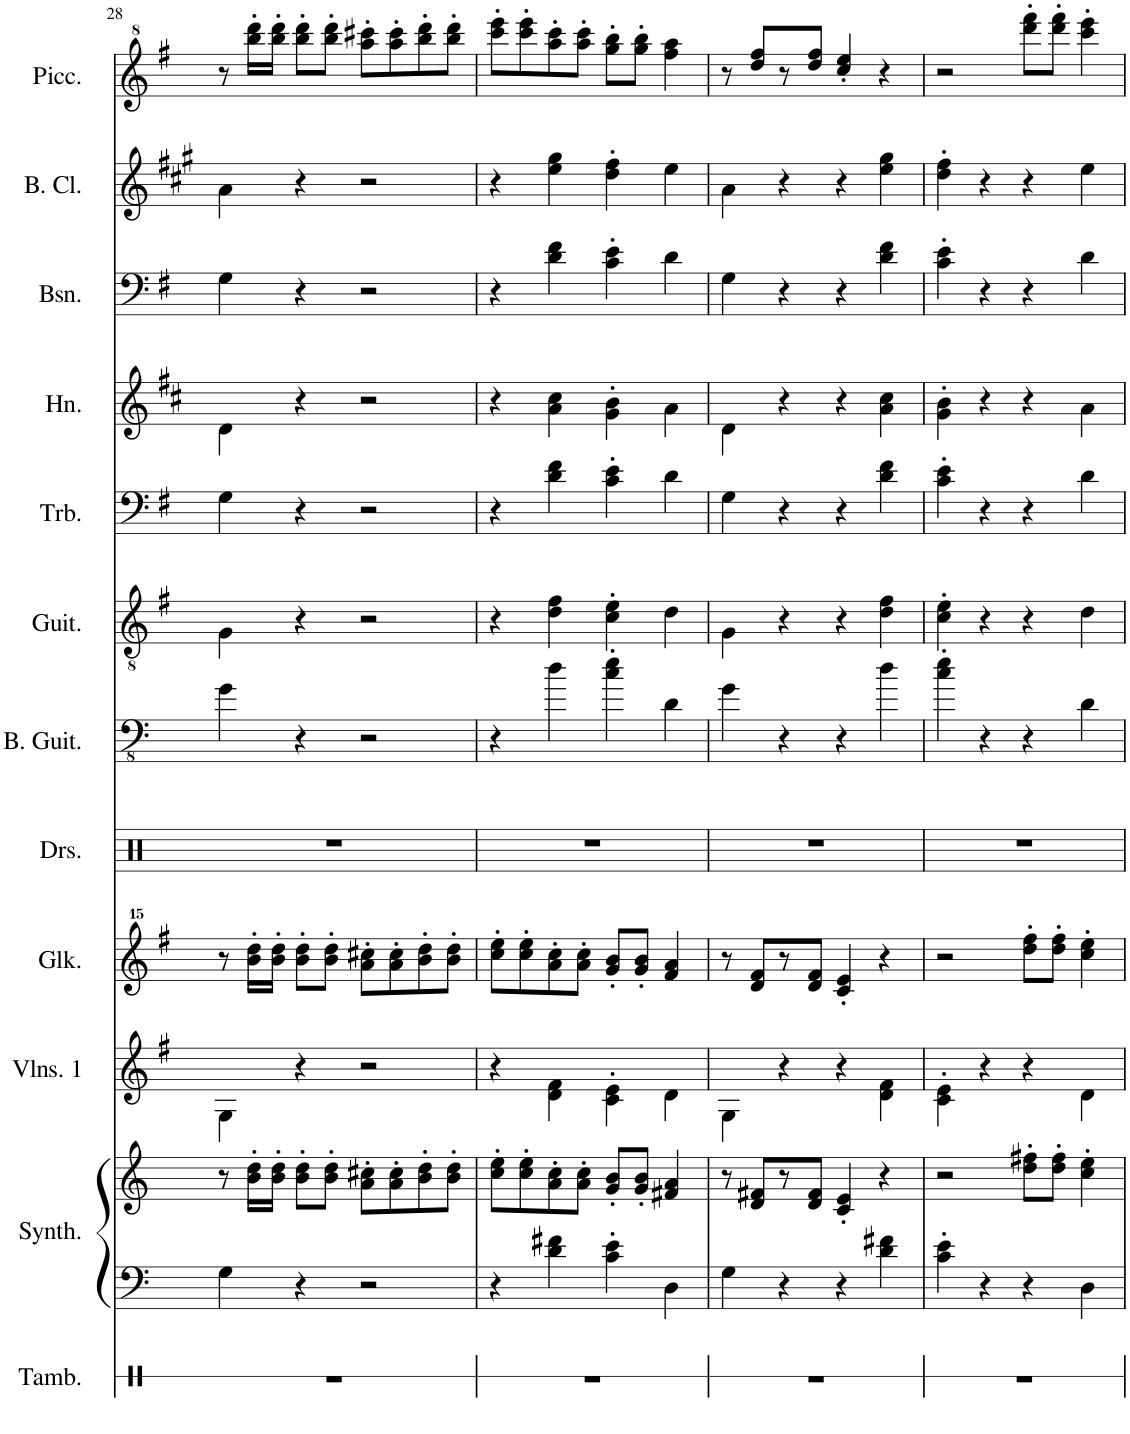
**kern	**kern	**kern	**kern	**kern	**kern	**kern	**kern	**kern	**kern	**kern	**kern	**kern
*part12	*part11	*part11	*part10	*part9	*part8	*part7	*part6	*part5	*part4	*part3	*part2	*part1
*staff13	*staff12	*staff11	*staff10	*staff9	*staff8	*staff7	*staff6	*staff5	*staff4	*staff3	*staff2	*staff1
*I"Tambourine	*I"Keyboard Synthesizer	*	*I"Violins 1	*I"Glockenspiel	*I"Drumset	*I"Bass Guitar	*I"Guitar	*I"Trombone	*I"Horn	*I"Bassoon	*I"Bass Clarinet	*I"Piccolo
*I'Tamb.	*I'Synth.	*	*I'Vlns. 1	*I'Glk.	*I'Drs.	*I'B. Guit.	*I'Guit.	*I'Trb.	*I'Hn.	*I'Bsn.	*I'B. Cl.	*I'Picc.
!!LO:PB:g=z
*clefX	*clefF4	*clefG2	*clefG2	*clefG^^2	*clefX	*clefFv4	*clefGv2	*clefF4	*clefG2	*clefF4	*clefG2	*clefG^2
*	*	*	*	*	*	*	*	*	*Trd4c7	*	*Trd8c14	*Trd-7c-12
*k[]	*k[]	*k[]	*k[f#]	*k[f#]	*k[]	*k[]	*k[f#]	*k[f#]	*k[f#c#]	*k[f#]	*k[f#c#g#]	*k[f#]
*M4/4	*M4/4	*M4/4	*M4/4	*M4/4	*M4/4	*M4/4	*M4/4	*M4/4	*M4/4	*M4/4	*M4/4	*M4/4
=28	=28	=28	=28	=28	=28	=28	=28	=28	=28	=28	=28	=28
1r	4G\	8r	4G\	8r	1r	4G\	4G\	4G\	4d\	4G\	4a\	8r
.	.	16b\' 16dd\'LL	.	16bbb\' 16dddd\'LL	.	.	.	.	.	.	.	16bbb\' 16dddd\'LL
.	.	16b\' 16dd\'JJ	.	16bbb\' 16dddd\'JJ	.	.	.	.	.	.	.	16bbb\' 16dddd\'JJ
.	4r	8b\' 8dd\'L	4r	8bbb\' 8dddd\'L	.	4r	4r	4r	4r	4r	4r	8bbb\' 8dddd\'L
.	.	8b\' 8dd\'J	.	8bbb\' 8dddd\'J	.	.	.	.	.	.	.	8bbb\' 8dddd\'J
.	2r	8a\' 8cc#X\'L	2r	8aaa\' 8cccc#X\'L	.	2r	2r	2r	2r	2r	2r	8aaa\' 8cccc#X\'L
.	.	8a\' 8cc#\'	.	8aaa\' 8cccc#\'	.	.	.	.	.	.	.	8aaa\' 8cccc#\'
.	.	8b\' 8dd\'	.	8bbb\' 8dddd\'	.	.	.	.	.	.	.	8bbb\' 8dddd\'
.	.	8b\' 8dd\'J	.	8bbb\' 8dddd\'J	.	.	.	.	.	.	.	8bbb\' 8dddd\'J
=29	=29	=29	=29	=29	=29	=29	=29	=29	=29	=29	=29	=29
1r	4r	8cc\' 8ee\'L	4r	8cccc\' 8eeee\'L	1r	4r	4r	4r	4r	4r	4r	8cccc\' 8eeee\'L
.	.	8cc\' 8ee\'	.	8cccc\' 8eeee\'	.	.	.	.	.	.	.	8cccc\' 8eeee\'
.	4d\ 4f#X\	8a\' 8cc\'	4d\ 4f#\	8aaa\' 8cccc\'	.	4d\	4d\ 4f#\	4d\ 4f#\	4a\ 4cc#\	4d\ 4f#\	4ee\ 4gg#\	8aaa\' 8cccc\'
.	.	8a\' 8cc\'J	.	8aaa\' 8cccc\'J	.	.	.	.	.	.	.	8aaa\' 8cccc\'J
.	4c\' 4e\'	8g/' 8b/'L	4c\' 4e\'	8ggg/' 8bbb/'L	.	4c\' 4e\'	4c\' 4e\'	4c\' 4e\'	4g\' 4b\'	4c\' 4e\'	4dd\' 4ff#\'	8ggg\' 8bbb\'L
.	.	8g/' 8b/'J	.	8ggg/' 8bbb/'J	.	.	.	.	.	.	.	8ggg\' 8bbb\'J
.	4D\	4f#X/ 4a/	4d\	4fff#/ 4aaa/	.	4D\	4d\	4d\	4a\	4d\	4ee\	4fff#\ 4aaa\
=30	=30	=30	=30	=30	=30	=30	=30	=30	=30	=30	=30	=30
1r	4G\	8r	4G\	8r	1r	4G\	4G\	4G\	4d\	4G\	4a\	8r
.	.	8d/ 8f#X/L	.	8ddd/ 8fff#/L	.	.	.	.	.	.	.	8ddd/ 8fff#/L
.	4r	8r	4r	8r	.	4r	4r	4r	4r	4r	4r	8r
.	.	8d/ 8f#/J	.	8ddd/ 8fff#/J	.	.	.	.	.	.	.	8ddd/ 8fff#/J
.	4r	4c/' 4e/'	4r	4ccc/' 4eee/'	.	4r	4r	4r	4r	4r	4r	4ccc/' 4eee/'
.	4d\ 4f#X\	4r	4d\ 4f#\	4r	.	4d\	4d\ 4f#\	4d\ 4f#\	4a\ 4cc#\	4d\ 4f#\	4ee\ 4gg#\	4r
=31	=31	=31	=31	=31	=31	=31	=31	=31	=31	=31	=31	=31
1r	4c\' 4e\'	2r	4c\' 4e\'	2r	1r	4c\' 4e\'	4c\' 4e\'	4c\' 4e\'	4g\' 4b\'	4c\' 4e\'	4dd\' 4ff#\'	2r
.	4r	.	4r	.	.	4r	4r	4r	4r	4r	4r	.
.	4r	8dd\' 8ff#X\'L	4r	8dddd\' 8ffff#\'L	.	4r	4r	4r	4r	4r	4r	8dddd\' 8ffff#\'L
.	.	8dd\' 8ff#\'J	.	8dddd\' 8ffff#\'J	.	.	.	.	.	.	.	8dddd\' 8ffff#\'J
.	4D\	4cc\' 4ee\'	4d\	4cccc\' 4eeee\'	.	4D\	4d\	4d\	4a\	4d\	4ee\	4cccc\' 4eeee\'
=	=	=	=	=	=	=	=	=	=	=	=	=
*-	*-	*-	*-	*-	*-	*-	*-	*-	*-	*-	*-	*-
